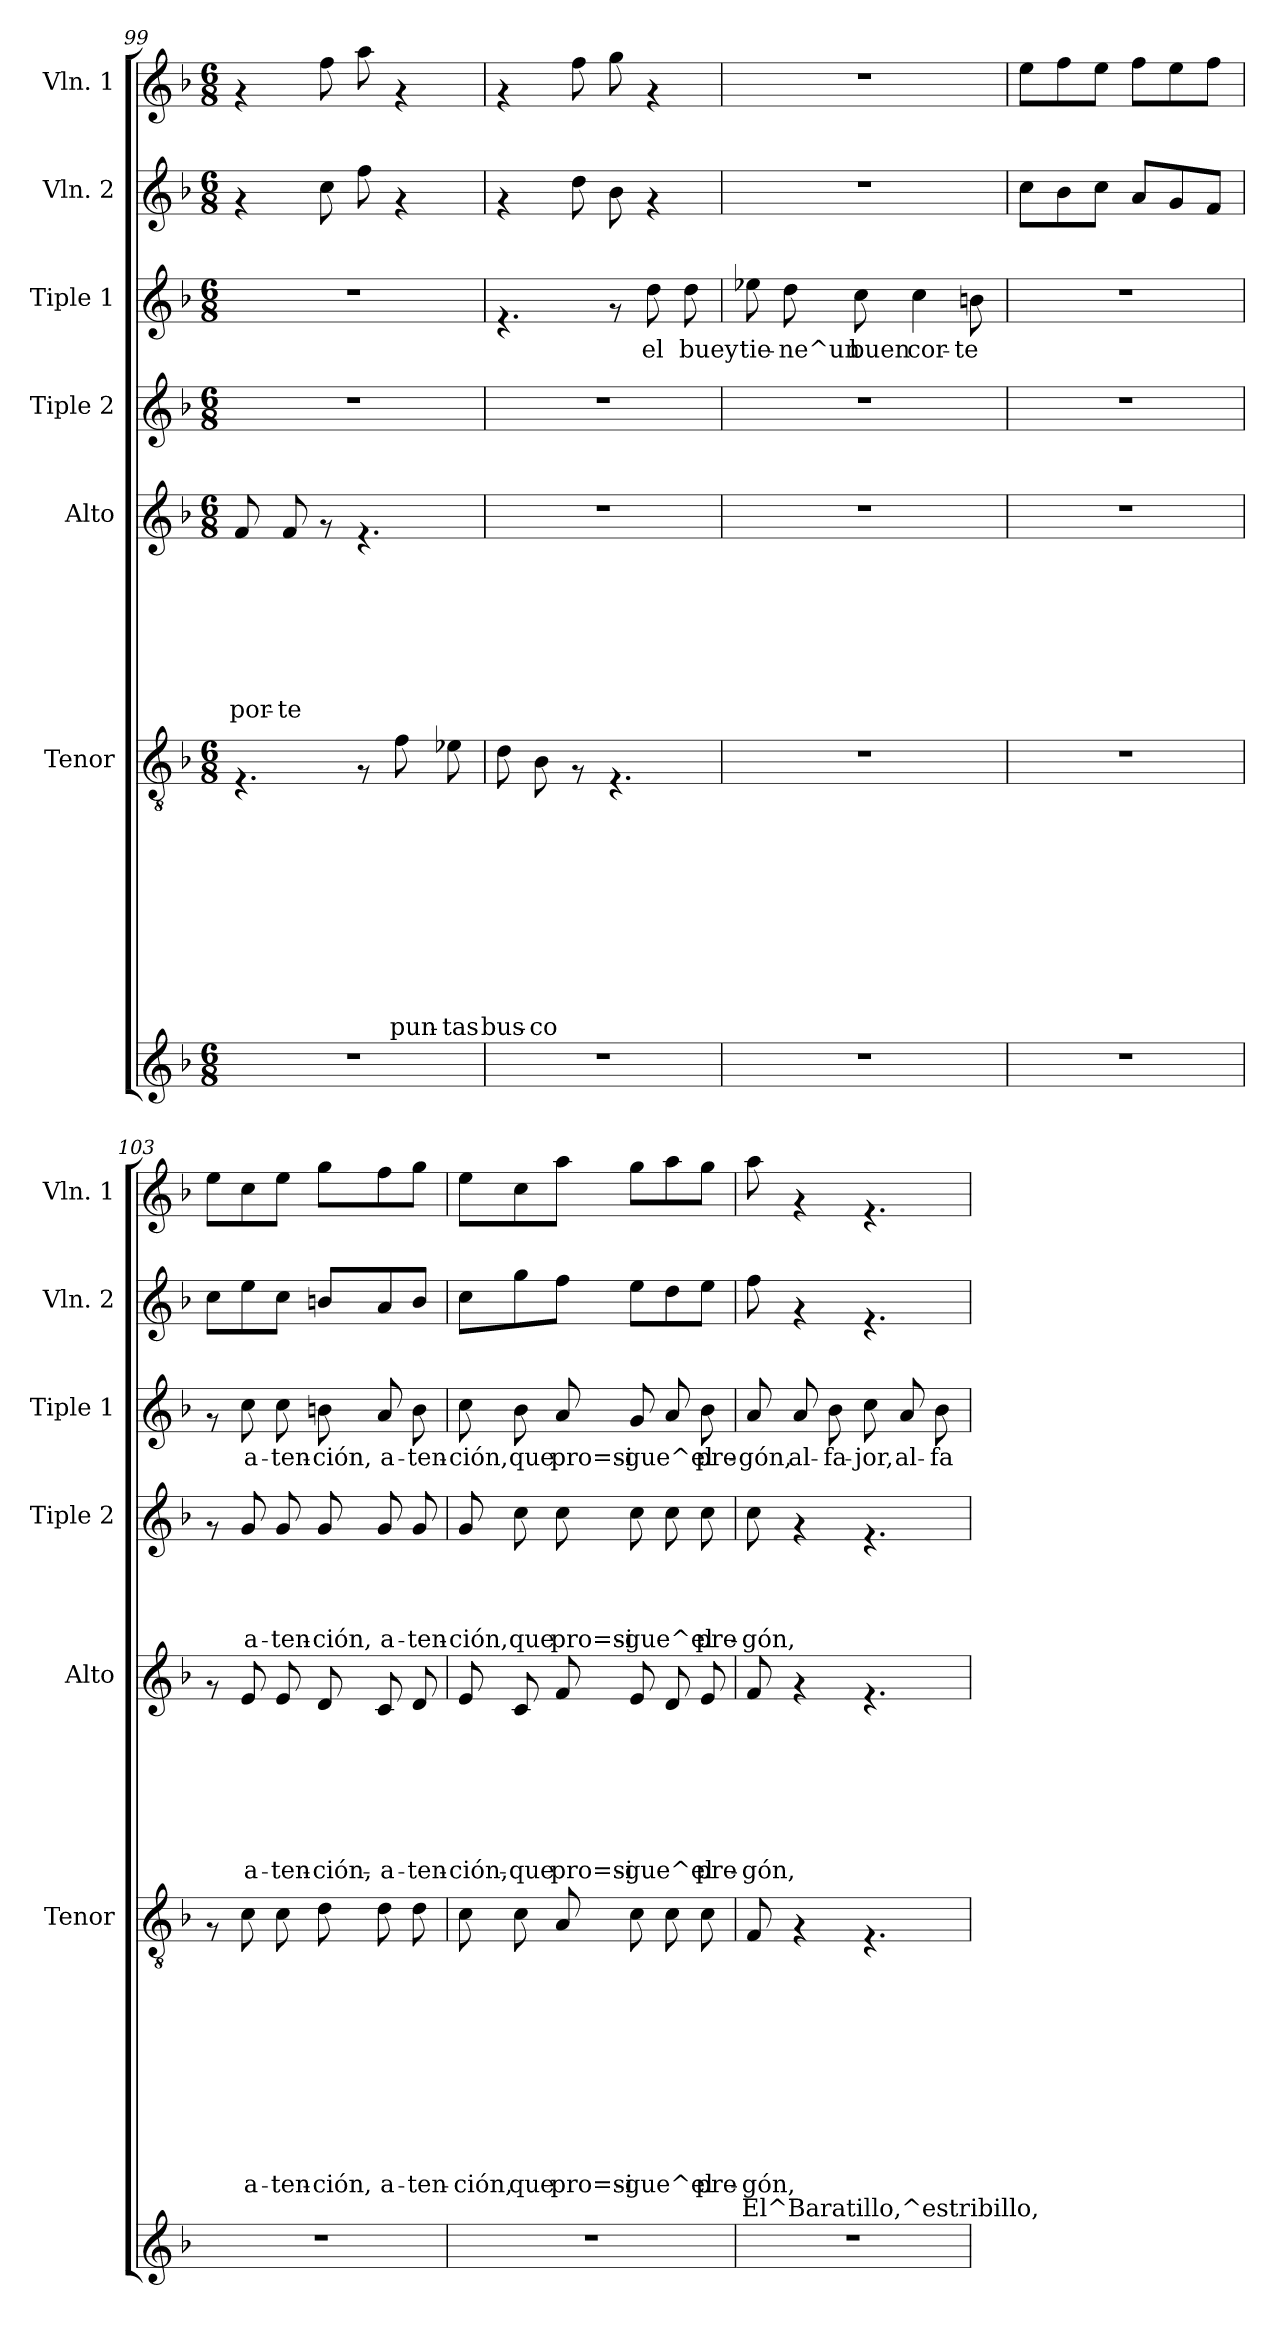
**kern	**kern	**text	**text	**text	**text	**text	**text	**text	**text	**text	**text	**text	**kern	**text	**text	**text	**text	**text	**text	**text	**kern	**text	**text	**text	**text	**kern	**text	**kern	**kern
*part7	*part6	*part6	*part6	*part6	*part6	*part6	*part6	*part6	*part6	*part6	*part6	*part6	*part5	*part5	*part5	*part5	*part5	*part5	*part5	*part5	*part4	*part4	*part4	*part4	*part4	*part3	*part3	*part2	*part1
*staff7	*staff6	*staff6	*staff6	*staff6	*staff6	*staff6	*staff6	*staff6	*staff6	*staff6	*staff6	*staff6	*staff5	*staff5	*staff5	*staff5	*staff5	*staff5	*staff5	*staff5	*staff4	*staff4	*staff4	*staff4	*staff4	*staff3	*staff3	*staff2	*staff1
*	*I"Tenor	*	*	*	*	*	*	*	*	*	*	*	*I"Alto	*	*	*	*	*	*	*	*I"Tiple 2	*	*	*	*	*I"Tiple 1	*	*I"Vln. 2	*I"Vln. 1
*	*I'Tenor	*	*	*	*	*	*	*	*	*	*	*	*I'Alto	*	*	*	*	*	*	*	*I'Tiple 2	*	*	*	*	*I'Tiple 1	*	*I'Vln. 2	*I'Vln. 1
*clefG2	*clefGv2	*	*	*	*	*	*	*	*	*	*	*	*clefG2	*	*	*	*	*	*	*	*clefG2	*	*	*	*	*clefG2	*	*clefG2	*clefG2
*ITrd7c12	*	*	*	*	*	*	*	*	*	*	*	*	*	*	*	*	*	*	*	*	*	*	*	*	*	*	*	*	*
*k[b-]	*k[b-]	*	*	*	*	*	*	*	*	*	*	*	*k[b-]	*	*	*	*	*	*	*	*k[b-]	*	*	*	*	*k[b-]	*	*k[b-]	*k[b-]
*F:	*F:	*	*	*	*	*	*	*	*	*	*	*	*F:	*	*	*	*	*	*	*	*F:	*	*	*	*	*F:	*	*F:	*F:
*M6/8	*M6/8	*	*	*	*	*	*	*	*	*	*	*	*M6/8	*	*	*	*	*	*	*	*M6/8	*	*	*	*	*M6/8	*	*M6/8	*M6/8
=99	=99	=99	=99	=99	=99	=99	=99	=99	=99	=99	=99	=99	=99	=99	=99	=99	=99	=99	=99	=99	=99	=99	=99	=99	=99	=99	=99	=99	=99
!	!	!	!	!	!	!	!	!	!	!	!	!	!	!	!	!	!	!	!	!LO:LY:b	!	!	!	!	!	!	!	!	!
2.r	4.rF	.	.	.	.	.	.	.	.	.	.	.	8f/	.	.	.	.	.	.	-por-	2.r	.	.	.	.	2.r	.	4rf	4rf
!	!	!	!	!	!	!	!	!	!	!	!	!	!	!	!	!	!	!	!	!LO:LY:b	!	!	!	!	!	!	!	!	!
.	.	.	.	.	.	.	.	.	.	.	.	.	8f/	.	.	.	.	.	.	-te	.	.	.	.	.	.	.	.	.
.	.	.	.	.	.	.	.	.	.	.	.	.	8rf	.	.	.	.	.	.	.	.	.	.	.	.	.	.	8cc\	8ff\
.	8rF	.	.	.	.	.	.	.	.	.	.	.	4.rf	.	.	.	.	.	.	.	.	.	.	.	.	.	.	8ff\	8aa\
!	!	!	!	!	!	!	!	!	!	!	!LO:LY:b	!	!	!	!	!	!	!	!	!	!	!	!	!	!	!	!	!	!
.	8f\	.	.	.	.	.	.	.	.	.	pun-	.	.	.	.	.	.	.	.	.	.	.	.	.	.	.	.	4rf	4rf
!	!	!	!	!	!	!	!	!	!	!	!LO:LY:b	!	!	!	!	!	!	!	!	!	!	!	!	!	!	!	!	!	!
.	8e-X\	.	.	.	.	.	.	.	.	.	-tas	.	.	.	.	.	.	.	.	.	.	.	.	.	.	.	.	.	.
!!LO:LB:g=z
=100	=100	=100	=100	=100	=100	=100	=100	=100	=100	=100	=100	=100	=100	=100	=100	=100	=100	=100	=100	=100	=100	=100	=100	=100	=100	=100	=100	=100	=100
!	!	!	!	!	!	!	!	!	!	!	!LO:LY:b	!	!	!	!	!	!	!	!	!	!	!	!	!	!	!	!	!	!
2.r	8d\	.	.	.	.	.	.	.	.	.	bus-	.	2.r	.	.	.	.	.	.	.	2.r	.	.	.	.	4.rf	.	4rf	4rf
!	!	!	!	!	!	!	!	!	!	!	!LO:LY:b	!	!	!	!	!	!	!	!	!	!	!	!	!	!	!	!	!	!
.	8B-\	.	.	.	.	.	.	.	.	.	-co	.	.	.	.	.	.	.	.	.	.	.	.	.	.	.	.	.	.
.	8rF	.	.	.	.	.	.	.	.	.	.	.	.	.	.	.	.	.	.	.	.	.	.	.	.	.	.	8dd\	8ff\
.	4.rF	.	.	.	.	.	.	.	.	.	.	.	.	.	.	.	.	.	.	.	.	.	.	.	.	8rf	.	8b-\	8gg\
!	!	!	!	!	!	!	!	!	!	!	!	!	!	!	!	!	!	!	!	!	!	!	!	!	!	!	!LO:LY:b	!	!
.	.	.	.	.	.	.	.	.	.	.	.	.	.	.	.	.	.	.	.	.	.	.	.	.	.	8dd\	el	4rf	4rf
!	!	!	!	!	!	!	!	!	!	!	!	!	!	!	!	!	!	!	!	!	!	!	!	!	!	!	!LO:LY:b	!	!
.	.	.	.	.	.	.	.	.	.	.	.	.	.	.	.	.	.	.	.	.	.	.	.	.	.	8dd\	buey	.	.
=101	=101	=101	=101	=101	=101	=101	=101	=101	=101	=101	=101	=101	=101	=101	=101	=101	=101	=101	=101	=101	=101	=101	=101	=101	=101	=101	=101	=101	=101
!	!	!	!	!	!	!	!	!	!	!	!	!	!	!	!	!	!	!	!	!	!	!	!	!	!	!	!LO:LY:b	!	!
2.r	2.r	.	.	.	.	.	.	.	.	.	.	.	2.r	.	.	.	.	.	.	.	2.r	.	.	.	.	8ee-X\	tie-	2.r	2.r
!	!	!	!	!	!	!	!	!	!	!	!	!	!	!	!	!	!	!	!	!	!	!	!	!	!	!	!LO:LY:b	!	!
.	.	.	.	.	.	.	.	.	.	.	.	.	.	.	.	.	.	.	.	.	.	.	.	.	.	8dd\	-ne^un	.	.
!	!	!	!	!	!	!	!	!	!	!	!	!	!	!	!	!	!	!	!	!	!	!	!	!	!	!	!LO:LY:b	!	!
.	.	.	.	.	.	.	.	.	.	.	.	.	.	.	.	.	.	.	.	.	.	.	.	.	.	8cc\	buen	.	.
!	!	!	!	!	!	!	!	!	!	!	!	!	!	!	!	!	!	!	!	!	!	!	!	!	!	!	!LO:LY:b	!	!
.	.	.	.	.	.	.	.	.	.	.	.	.	.	.	.	.	.	.	.	.	.	.	.	.	.	4cc\	cor-	.	.
!	!	!	!	!	!	!	!	!	!	!	!	!	!	!	!	!	!	!	!	!	!	!	!	!	!	!	!LO:LY:b	!	!
.	.	.	.	.	.	.	.	.	.	.	.	.	.	.	.	.	.	.	.	.	.	.	.	.	.	8bn\	-te	.	.
=102	=102	=102	=102	=102	=102	=102	=102	=102	=102	=102	=102	=102	=102	=102	=102	=102	=102	=102	=102	=102	=102	=102	=102	=102	=102	=102	=102	=102	=102
2.r	2.r	.	.	.	.	.	.	.	.	.	.	.	2.r	.	.	.	.	.	.	.	2.r	.	.	.	.	2.r	.	8cc\L	8ee\L
.	.	.	.	.	.	.	.	.	.	.	.	.	.	.	.	.	.	.	.	.	.	.	.	.	.	.	.	8b-\	8ff\
.	.	.	.	.	.	.	.	.	.	.	.	.	.	.	.	.	.	.	.	.	.	.	.	.	.	.	.	8cc\J	8ee\J
.	.	.	.	.	.	.	.	.	.	.	.	.	.	.	.	.	.	.	.	.	.	.	.	.	.	.	.	8a/L	8ff\L
.	.	.	.	.	.	.	.	.	.	.	.	.	.	.	.	.	.	.	.	.	.	.	.	.	.	.	.	8g/	8ee\
.	.	.	.	.	.	.	.	.	.	.	.	.	.	.	.	.	.	.	.	.	.	.	.	.	.	.	.	8f/J	8ff\J
=103	=103	=103	=103	=103	=103	=103	=103	=103	=103	=103	=103	=103	=103	=103	=103	=103	=103	=103	=103	=103	=103	=103	=103	=103	=103	=103	=103	=103	=103
2.r	8rF	.	.	.	.	.	.	.	.	.	.	.	8rf	.	.	.	.	.	.	.	8rf	.	.	.	.	8rf	.	8cc\L	8ee\L
!	!	!	!	!	!	!	!	!	!	!	!LO:LY:b	!	!	!	!	!	!	!	!	!LO:LY:b	!	!	!	!	!LO:LY:b	!	!LO:LY:b	!	!
.	8c\	.	.	.	.	.	.	.	.	.	a-	.	8e/	.	.	.	.	.	.	a-	8g/	.	.	.	a-	8cc\	a-	8ee\	8cc\
!	!	!	!	!	!	!	!	!	!	!	!LO:LY:b	!	!	!	!	!	!	!	!	!LO:LY:b	!	!	!	!	!LO:LY:b	!	!LO:LY:b	!	!
.	8c\	.	.	.	.	.	.	.	.	.	-ten-	.	8e/	.	.	.	.	.	.	-ten-	8g/	.	.	.	-ten-	8cc\	-ten-	8cc\J	8ee\J
!	!	!	!	!	!	!	!	!	!	!	!LO:LY:b	!	!	!	!	!	!	!	!	!LO:LY:b	!	!	!	!	!LO:LY:b	!	!LO:LY:b	!	!
.	8d\	.	.	.	.	.	.	.	.	.	-ción,	.	8d/	.	.	.	.	.	.	-ción,-	8g/	.	.	.	-ción,	8bn\	-ción,	8bn/L	8gg\L
!	!	!	!	!	!	!	!	!	!	!	!LO:LY:b	!	!	!	!	!	!	!	!	!LO:LY:b	!	!	!	!	!LO:LY:b	!	!LO:LY:b	!	!
.	8d\	.	.	.	.	.	.	.	.	.	a-	.	8c/	.	.	.	.	.	.	-a-	8g/	.	.	.	a-	8a/	a-	8a/	8ff\
!	!	!	!	!	!	!	!	!	!	!	!LO:LY:b	!	!	!	!	!	!	!	!	!LO:LY:b	!	!	!	!	!LO:LY:b	!	!LO:LY:b	!	!
.	8d\	.	.	.	.	.	.	.	.	.	-ten-	.	8d/	.	.	.	.	.	.	-ten-	8g/	.	.	.	-ten-	8b\	-ten-	8b/J	8gg\J
!!LO:PB:g=z
=104	=104	=104	=104	=104	=104	=104	=104	=104	=104	=104	=104	=104	=104	=104	=104	=104	=104	=104	=104	=104	=104	=104	=104	=104	=104	=104	=104	=104	=104
!	!	!	!	!	!	!	!	!	!	!	!LO:LY:b	!	!	!	!	!	!	!	!	!LO:LY:b	!	!	!	!	!LO:LY:b	!	!LO:LY:b	!	!
2.r	8c\	.	.	.	.	.	.	.	.	.	-ción,	.	8e/	.	.	.	.	.	.	-ción,-	8g/	.	.	.	-ción,	8cc\	-ción,	8cc\L	8ee\L
!	!	!	!	!	!	!	!	!	!	!	!LO:LY:b	!	!	!	!	!	!	!	!	!LO:LY:b	!	!	!	!	!LO:LY:b	!	!LO:LY:b	!	!
.	8c\	.	.	.	.	.	.	.	.	.	que	.	8c/	.	.	.	.	.	.	-que	8cc\	.	.	.	que	8b-\	que	8gg\	8cc\
!	!	!	!	!	!	!	!	!	!	!	!LO:LY:b	!	!	!	!	!	!	!	!	!LO:LY:b	!	!	!	!	!LO:LY:b	!	!LO:LY:b	!	!
.	8A/	.	.	.	.	.	.	.	.	.	pro=si-	.	8f/	.	.	.	.	.	.	pro=si-	8cc\	.	.	.	pro=si-	8a/	pro=si-	8ff\J	8aa\J
!	!	!	!	!	!	!	!	!	!	!	!LO:LY:b	!	!	!	!	!	!	!	!	!LO:LY:b	!	!	!	!	!LO:LY:b	!	!LO:LY:b	!	!
.	8c\	.	.	.	.	.	.	.	.	.	-gue^el	.	8e/	.	.	.	.	.	.	-gue^el	8cc\	.	.	.	-gue^el	8g/	-gue^el	8ee\L	8gg\L
.	8c\	.	.	.	.	.	.	.	.	.	.	.	8d/	.	.	.	.	.	.	.	8cc\	.	.	.	.	8a/	.	8dd\	8aa\
!	!	!	!	!	!	!	!	!	!	!	!LO:LY:b	!	!	!	!	!	!	!	!	!LO:LY:b	!	!	!	!	!LO:LY:b	!	!LO:LY:b	!	!
.	8c\	.	.	.	.	.	.	.	.	.	pre-	.	8e/	.	.	.	.	.	.	pre-	8cc\	.	.	.	pre-	8b-\	pre-	8ee\J	8gg\J
=105	=105	=105	=105	=105	=105	=105	=105	=105	=105	=105	=105	=105	=105	=105	=105	=105	=105	=105	=105	=105	=105	=105	=105	=105	=105	=105	=105	=105	=105
!	!	!	!	!	!	!	!	!	!	!	!LO:LY:b	!LO:LY:b	!	!	!	!	!	!	!	!LO:LY:b	!	!	!	!	!LO:LY:b	!	!LO:LY:b	!	!
2.r	8F/	.	.	.	.	.	.	.	.	.	-gón,	El^Baratillo,^estribillo,	8f/	.	.	.	.	.	.	-gón,	8cc\	.	.	.	-gón,	8a/	-gón,	8ff\	8aa\
!	!	!	!	!	!	!	!	!	!	!	!	!	!	!	!	!	!	!	!	!	!	!	!	!	!	!	!LO:LY:b	!	!
.	4rF	.	.	.	.	.	.	.	.	.	.	.	4rf	.	.	.	.	.	.	.	4rf	.	.	.	.	8a/	al-	4rf	4rf
!	!	!	!	!	!	!	!	!	!	!	!	!	!	!	!	!	!	!	!	!	!	!	!	!	!	!	!LO:LY:b	!	!
.	.	.	.	.	.	.	.	.	.	.	.	.	.	.	.	.	.	.	.	.	.	.	.	.	.	8b-\	-fa-	.	.
!	!	!	!	!	!	!	!	!	!	!	!	!	!	!	!	!	!	!	!	!	!	!	!	!	!	!	!LO:LY:b	!	!
.	4.rF	.	.	.	.	.	.	.	.	.	.	.	4.rf	.	.	.	.	.	.	.	4.rf	.	.	.	.	8cc\	-jor,	4.rf	4.rf
!	!	!	!	!	!	!	!	!	!	!	!	!	!	!	!	!	!	!	!	!	!	!	!	!	!	!	!LO:LY:b	!	!
.	.	.	.	.	.	.	.	.	.	.	.	.	.	.	.	.	.	.	.	.	.	.	.	.	.	8a/	al-	.	.
!	!	!	!	!	!	!	!	!	!	!	!	!	!	!	!	!	!	!	!	!	!	!	!	!	!	!	!LO:LY:b	!	!
.	.	.	.	.	.	.	.	.	.	.	.	.	.	.	.	.	.	.	.	.	.	.	.	.	.	8b-\	-fa-	.	.
=	=	=	=	=	=	=	=	=	=	=	=	=	=	=	=	=	=	=	=	=	=	=	=	=	=	=	=	=	=
*-	*-	*-	*-	*-	*-	*-	*-	*-	*-	*-	*-	*-	*-	*-	*-	*-	*-	*-	*-	*-	*-	*-	*-	*-	*-	*-	*-	*-	*-
